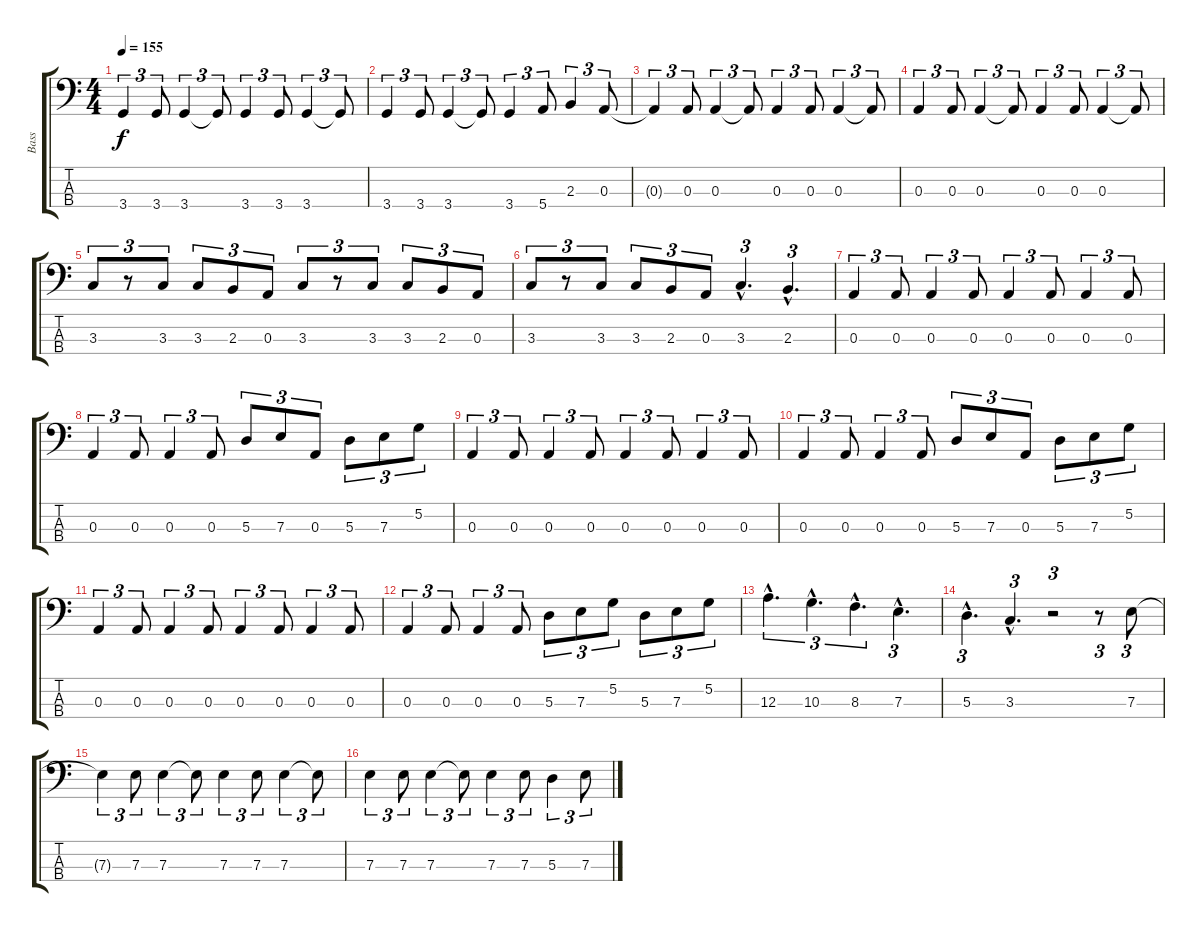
\track ("Bass" "Bass") {instrument electricbassfinger}
\staff {score tabs}
\tuning (G2 D2 A1 E1) {hide}
\ts (4 4)
\tempo 155
\clef f4
\ks c
3.4.4{tu (3 2) dy f} 3.4.8{tu (3 2)} 3.4.4{tu (3 2)} 3.4{t}.8{tu (3 2)} 3.4.4{tu (3 2)} 3.4.8{tu (3 2)} 3.4.4{tu (3 2)} 3.4{t}.8{tu (3 2)} |
3.4.4{tu (3 2)} 3.4.8{tu (3 2)} 3.4.4{tu (3 2)} 3.4{t}.8{tu (3 2)} 3.4.4{tu (3 2)} 5.4.8{tu (3 2)} 2.3.4{tu (3 2)} 0.3.8{tu (3 2)} |
0.3{t}.4{tu (3 2)} 0.3.8{tu (3 2)} 0.3.4{tu (3 2)} 0.3{t}.8{tu (3 2)} 0.3.4{tu (3 2)} 0.3.8{tu (3 2)} 0.3.4{tu (3 2)} 0.3{t}.8{tu (3 2)} |
0.3.4{tu (3 2)} 0.3.8{tu (3 2)} 0.3.4{tu (3 2)} 0.3{t}.8{tu (3 2)} 0.3.4{tu (3 2)} 0.3.8{tu (3 2)} 0.3.4{tu (3 2)} 0.3{t}.8{tu (3 2)} |
3.3.8{tu (3 2)} r.8{tu (3 2)} 3.3.8{tu (3 2)} 3.3.8{tu (3 2)} 2.3.8{tu (3 2)} 0.3.8{tu (3 2)} 3.3.8{tu (3 2)} r.8{tu (3 2)} 3.3.8{tu (3 2)} 3.3.8{tu (3 2)} 2.3.8{tu (3 2)} 0.3.8{tu (3 2)} |
3.3.8{tu (3 2)} r.8{tu (3 2)} 3.3.8{tu (3 2)} 3.3.8{tu (3 2)} 2.3.8{tu (3 2)} 0.3.8{tu (3 2)} 3.3{hac}.4{d tu (3 2)} 2.3{hac}.4{d tu (3 2)} |
0.3.4{tu (3 2)} 0.3.8{tu (3 2)} 0.3.4{tu (3 2)} 0.3.8{tu (3 2)} 0.3.4{tu (3 2)} 0.3.8{tu (3 2)} 0.3.4{tu (3 2)} 0.3.8{tu (3 2)} |
0.3.4{tu (3 2)} 0.3.8{tu (3 2)} 0.3.4{tu (3 2)} 0.3.8{tu (3 2)} 5.3.8{tu (3 2)} 7.3.8{tu (3 2)} 0.3.8{tu (3 2)} 5.3.8{tu (3 2)} 7.3.8{tu (3 2)} 5.2.8{tu (3 2)} |
0.3.4{tu (3 2)} 0.3.8{tu (3 2)} 0.3.4{tu (3 2)} 0.3.8{tu (3 2)} 0.3.4{tu (3 2)} 0.3.8{tu (3 2)} 0.3.4{tu (3 2)} 0.3.8{tu (3 2)} |
0.3.4{tu (3 2)} 0.3.8{tu (3 2)} 0.3.4{tu (3 2)} 0.3.8{tu (3 2)} 5.3.8{tu (3 2)} 7.3.8{tu (3 2)} 0.3.8{tu (3 2)} 5.3.8{tu (3 2)} 7.3.8{tu (3 2)} 5.2.8{tu (3 2)} |
0.3.4{tu (3 2)} 0.3.8{tu (3 2)} 0.3.4{tu (3 2)} 0.3.8{tu (3 2)} 0.3.4{tu (3 2)} 0.3.8{tu (3 2)} 0.3.4{tu (3 2)} 0.3.8{tu (3 2)} |
0.3.4{tu (3 2)} 0.3.8{tu (3 2)} 0.3.4{tu (3 2)} 0.3.8{tu (3 2)} 5.3.8{tu (3 2)} 7.3.8{tu (3 2)} 5.2.8{tu (3 2)} 5.3.8{tu (3 2)} 7.3.8{tu (3 2)} 5.2.8{tu (3 2)} |
12.3{hac}.4{d tu (3 2)} 10.3{hac}.4{d tu (3 2)} 8.3{hac}.4{d tu (3 2)} 7.3{hac}.4{d tu (3 2)} |
5.3{hac}.4{d tu (3 2)} 3.3{hac}.4{d tu (3 2)} r.2{tu (3 2)} r.8{tu (3 2)} 7.3.8{tu (3 2)} |
7.3{t}.4{tu (3 2)} 7.3.8{tu (3 2)} 7.3.4{tu (3 2)} 7.3{t}.8{tu (3 2)} 7.3.4{tu (3 2)} 7.3.8{tu (3 2)} 7.3.4{tu (3 2)} 7.3{t}.8{tu (3 2)} |
7.3.4{tu (3 2)} 7.3.8{tu (3 2)} 7.3.4{tu (3 2)} 7.3{t}.8{tu (3 2)} 7.3.4{tu (3 2)} 7.3.8{tu (3 2)} 5.3.4{tu (3 2)} 7.3.8{tu (3 2)}
